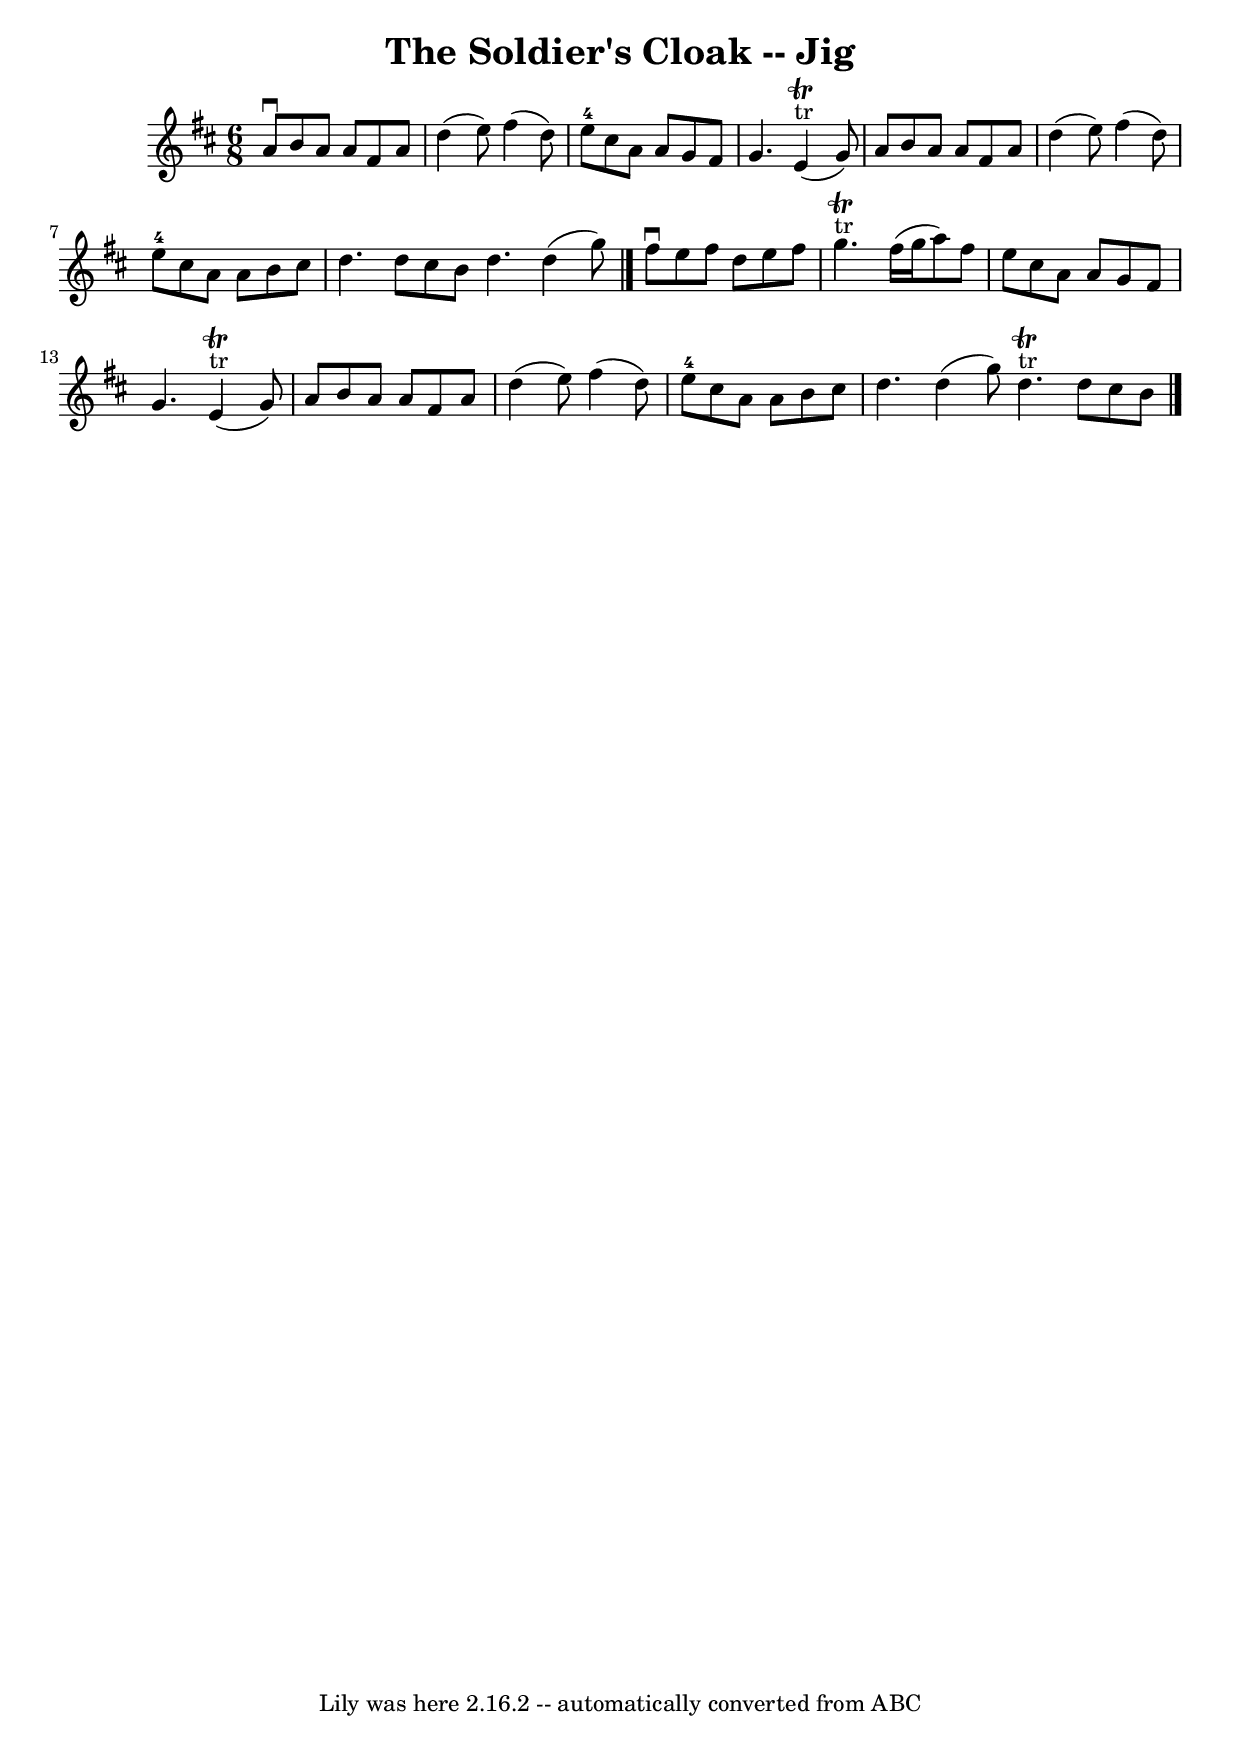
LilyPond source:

\version "2.16.2"
\include "Mammoth.ily"
\header {
  %% book = "Ryan's Mammoth Collection"
  crossRefNumber = "1"
  footnotes = "\\\\87 450"
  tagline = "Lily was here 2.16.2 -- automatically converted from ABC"
  title = "The Soldier's Cloak -- Jig"

}
voicedefault =  {


  \time 6/8 
  \key d \major
  a'8^\downbow b'8 a'8 a'8 fis'8 a'8    
  |
  d''4 (e''8) fis''4 (d''8)   |
  e''8-4   
  cis''8 a'8 a'8 g'8 fis'8    |
  g'4. e'4^"tr"^\trill(
  g'8)   |
  a'8 b'8 a'8 a'8 fis'8 a'8    |
  
  d''4 (e''8) fis''4 (d''8)   |
  e''8-4 cis''8    
  a'8 a'8 b'8 cis''8    |
  d''4. d''8 cis''8 b'8    
  \bar ":|" d''4. d''4 (g''8)   \bar "|." fis''8^\downbow e''8  
  fis''8 d''8 e''8 fis''8    |
  g''4.^"tr"^\trill fis''16 
  (g''16 a''8) fis''8    |
  e''8 cis''8 a'8 a'8    
  g'8 fis'8    |
  g'4. e'4^"tr"^\trill(g'8)   |
  
  a'8 b'8 a'8 a'8 fis'8 a'8    |
  d''4 (e''8)   
  fis''4 (d''8)   |
  e''8-4 cis''8 a'8 a'8 b'8    
  cis''8    |
  d''4. d''4 (g''8)   \bar ":|" d''4.^"tr"^\trill d''8 cis''8 b'8    \bar "|."   

}

\score{
  <<

    \context Staff="default"
    {
      \voicedefault 
      
    }

  >>
  \layout {
    
  }
  \midi {
  }

}
